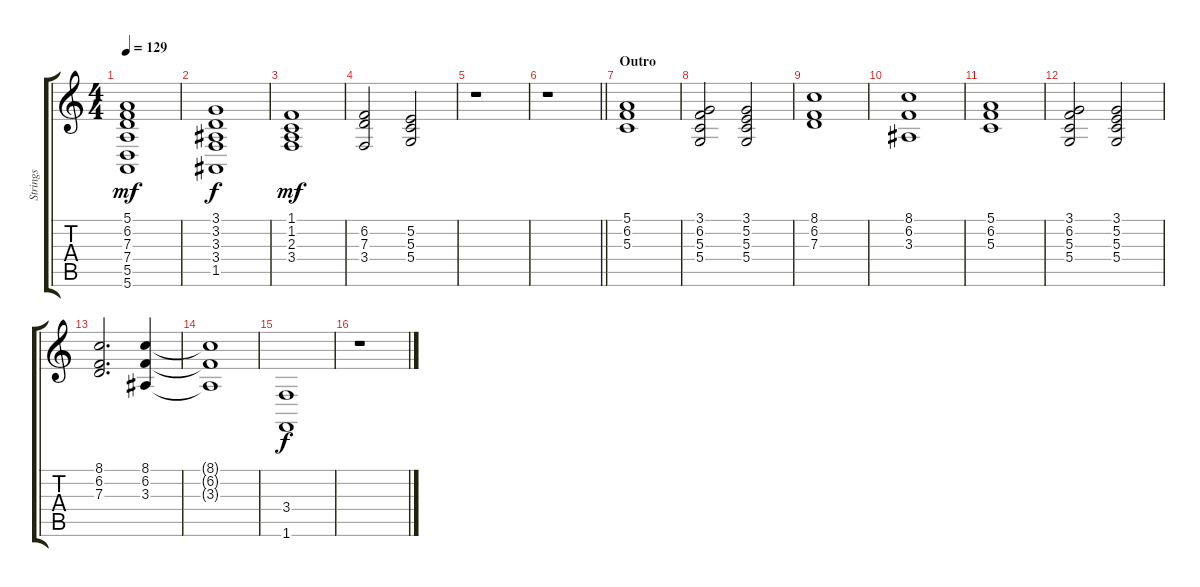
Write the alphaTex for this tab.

\track ("Strings" "Strings") {instrument stringensemble1}
\staff {score tabs}
\tuning (E4 B3 G3 D3 A2 E2) {hide}
\ts (4 4)
\tempo 129
\clef g2
\ks c
(5.1 6.2 7.3 7.4 5.5 5.6).1{dy mf} |
(3.1 3.2 3.3 3.4 1.5).1{dy f} |
(1.1 1.2 2.3 3.4).1{dy mf} |
(6.2 7.3 3.4).2 (5.2 5.3 5.4).2 |
r.1 |
\barLineRight lightlight
r.1 |
\section ("" "Outro")
(5.1 6.2 5.3).1 |
(3.1 6.2 5.3 5.4).2 (3.1 5.2 5.3 5.4).2 |
(8.1 6.2 7.3).1 |
(8.1 6.2 3.3).1 |
(5.1 6.2 5.3).1 |
(3.1 6.2 5.3 5.4).2 (3.1 5.2 5.3 5.4).2 |
(8.1 6.2 7.3).2{d} (8.1 6.2 3.3).4 |
(8.1{t} 6.2{t} 3.3{t}).1 |
(3.4 1.6).1{dy f} |
r.1
